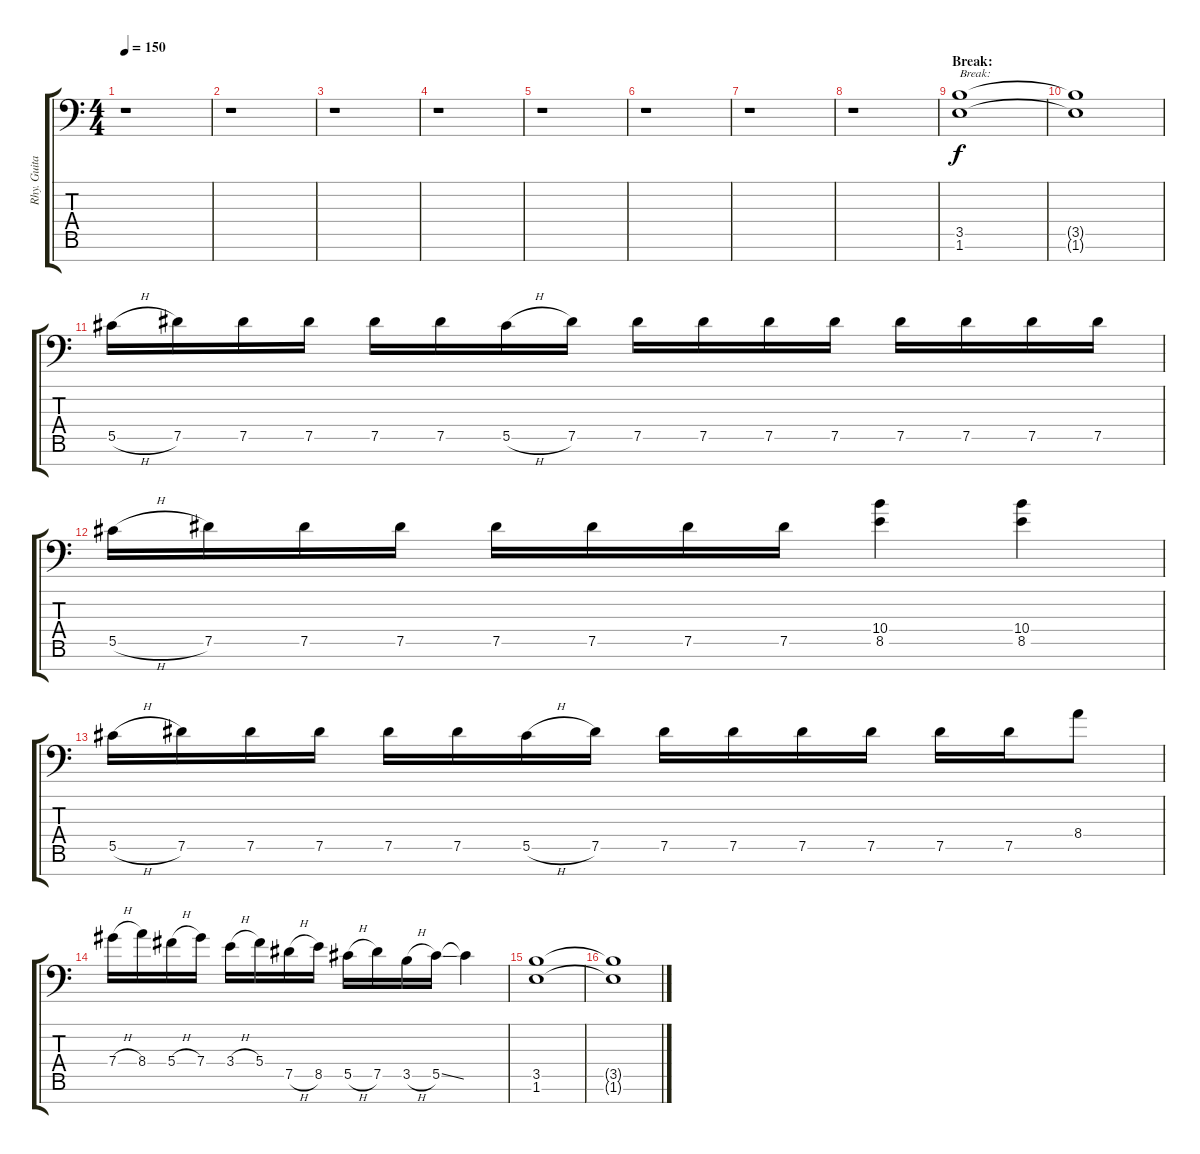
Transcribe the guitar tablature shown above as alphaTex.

\track ("Rhy. Guitar 1" "Rhy. Guita") {instrument distortionguitar}
\staff {score tabs}
\tuning (Eb4 Bb3 Gb3 Db3 Ab2 Eb2 Bb1) {hide}
\ts (4 4)
\tempo 150
\clef f4
\ks c
r.1{dy f} |
r.1 |
r.1 |
r.1 |
r.1 |
r.1 |
r.1 |
r.1 |
\section ("" "Break:")
(3.5 1.6).1{txt "Break:" volume 14 instrument distortionguitar} |
(3.5{t} 1.6{t}).1 |
5.5{h}.16 7.5.16 7.5.16 7.5.16 7.5.16 7.5.16 5.5{h}.16 7.5.16 7.5.16 7.5.16 7.5.16 7.5.16 7.5.16 7.5.16 7.5.16 7.5.16 |
5.5{h}.16 7.5.16 7.5.16 7.5.16 7.5.16 7.5.16 7.5.16 7.5.16 (10.4 8.5).4 (10.4 8.5).4 |
5.5{h}.16 7.5.16 7.5.16 7.5.16 7.5.16 7.5.16 5.5{h}.16 7.5.16 7.5.16 7.5.16 7.5.16 7.5.16 7.5.16 7.5.16 8.4.8 |
7.4{h}.16 8.4.16 5.4{h}.16 7.4.16 3.4{h}.16 5.4.16 7.5{h}.16 8.5.16 5.5{h}.16 7.5.16 3.5{h}.16 5.5{ss}.16 5.5{t}.4 |
(3.5 1.6).1 |
(3.5{t} 1.6{t}).1
